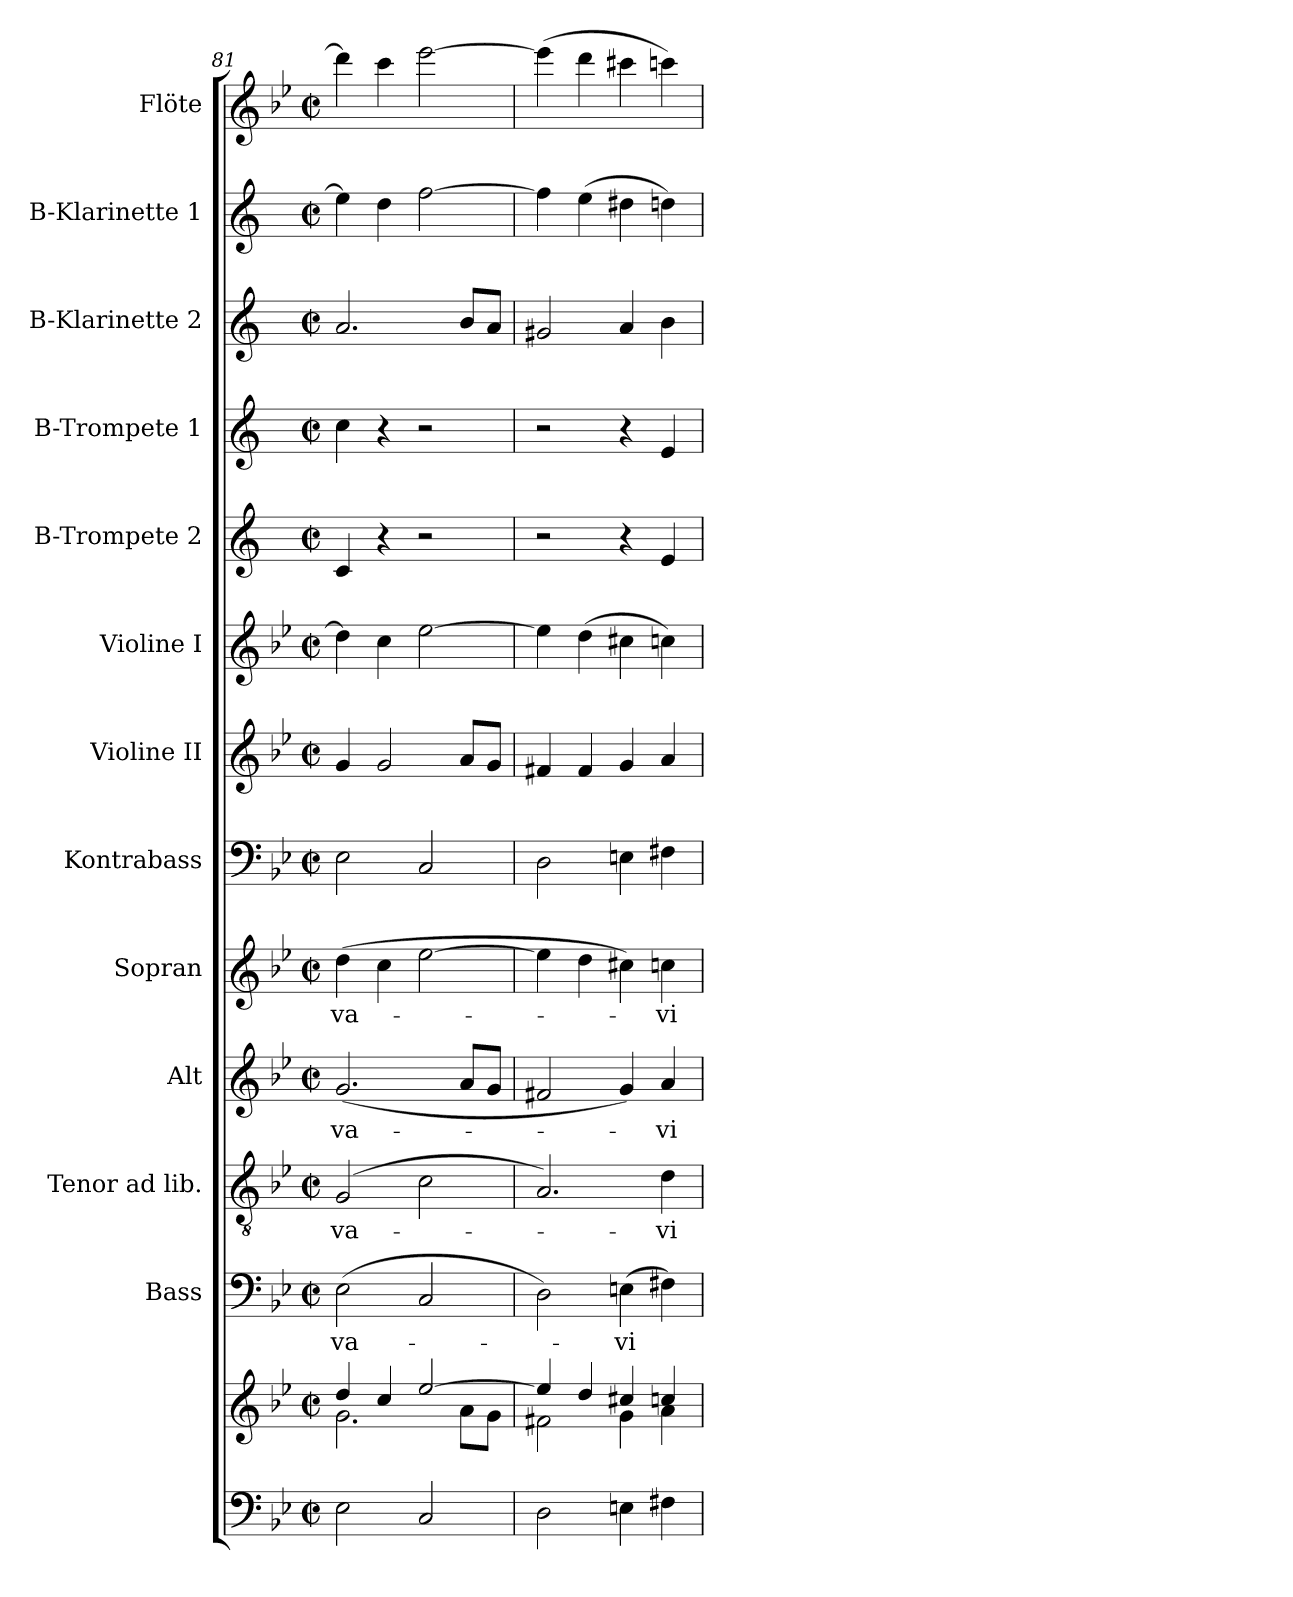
**kern	**kern	**kern	**text	**kern	**text	**kern	**text	**kern	**text	**kern	**kern	**kern	**kern	**kern	**kern	**kern	**kern
*part13	*part13	*part12	*part12	*part11	*part11	*part10	*part10	*part9	*part9	*part8	*part7	*part6	*part5	*part4	*part3	*part2	*part1
*staff14	*staff13	*staff12	*staff12	*staff11	*staff11	*staff10	*staff10	*staff9	*staff9	*staff8	*staff7	*staff6	*staff5	*staff4	*staff3	*staff2	*staff1
*	*	*I"Bass	*	*I"Tenor ad lib.	*	*I"Alt	*	*I"Sopran	*	*I"Kontrabass	*I"Violine II	*I"Violine I	*I"B-Trompete 2	*I"B-Trompete 1	*I"B-Klarinette 2	*I"B-Klarinette 1	*I"Flöte
*	*	*I'B.	*	*I'T.	*	*I'A.	*	*I'S.	*	*I'Kb.	*I'Vl. II	*I'Vl. I	*I'B Trp. 2	*I'B Trp. 1	*I'B Kl. 2	*I'B Kl. 1	*I'Fl.
*clefF4	*clefG2	*clefF4	*	*clefGv2	*	*clefG2	*	*clefG2	*	*clefF4	*clefG2	*clefG2	*clefG2	*clefG2	*clefG2	*clefG2	*clefG2
*	*	*	*	*	*	*	*	*	*	*ITrd7c12	*	*	*ITrd1c2	*ITrd1c2	*ITrd1c2	*ITrd1c2	*
*k[b-e-]	*k[b-e-]	*k[b-e-]	*	*k[b-e-]	*	*k[b-e-]	*	*k[b-e-]	*	*k[b-e-]	*k[b-e-]	*k[b-e-]	*k[b-e-]	*k[b-e-]	*k[b-e-]	*k[b-e-]	*k[b-e-]
*B-:	*B-:	*B-:	*	*B-:	*	*B-:	*	*B-:	*	*B-:	*B-:	*B-:	*B-:	*B-:	*B-:	*B-:	*B-:
*M2/2	*M2/2	*M2/2	*	*M2/2	*	*M2/2	*	*M2/2	*	*M2/2	*M2/2	*M2/2	*M2/2	*M2/2	*M2/2	*M2/2	*M2/2
*met(c|)	*met(c|)	*met(c|)	*	*met(c|)	*	*met(c|)	*	*met(c|)	*	*met(c|)	*met(c|)	*met(c|)	*met(c|)	*met(c|)	*met(c|)	*met(c|)	*met(c|)
=81	=81	=81	=81	=81	=81	=81	=81	=81	=81	=81	=81	=81	=81	=81	=81	=81	=81
*	*^	*	*	*	*	*	*	*	*	*	*	*	*	*	*	*	*
!	!	!	!	!LO:LY:b	!	!LO:LY:b	!	!LO:LY:b	!	!LO:LY:b	!	!	!	!	!	!	!	!
2E-\	4dd/	2.g\	(>2E-\	-va-	(2G/	-va-	(<2.g/	-va-	(>4dd\	-va-	2EE-\	4g/	4dd\]	4B-/	4b-\	2.g/	4dd\]	4ddd\]
.	4cc/	.	.	.	.	.	.	.	4cc\	.	.	2g/	4cc\	4r	4r	.	4cc\	4ccc\
2C/	[>2ee-/	.	2C/	.	2c\	.	.	.	[2ee-\	.	2CC/	.	[2ee-\	2r	2r	.	[2ee-\	[2eee-\
.	.	8a\L	.	.	.	.	8a/L	.	.	.	.	8a/L	.	.	.	8a/L	.	.
.	.	8g\J	.	.	.	.	8g/J	.	.	.	.	8g/J	.	.	.	8g/J	.	.
=82	=82	=82	=82	=82	=82	=82	=82	=82	=82	=82	=82	=82	=82	=82	=82	=82	=82	=82
2D\	4ee-/]	2f#X\	2D\)	.	2.A/)	.	2f#X/	.	4ee-\]	.	2DD\	4f#X/	4ee-\]	2r	2r	2f#X/	4ee-\]	(>4eee-\]
.	4dd/	.	.	.	.	.	.	.	4dd\	.	.	4f#/	(>4dd\	.	.	.	(>4dd\	4ddd\
!	!	!	!	!LO:LY:b	!	!	!	!	!	!	!	!	!	!	!	!	!	!
4En\	4cc#X/	4g\	(>4En\	-vi	.	.	4g/)	.	4cc#X\)	.	4EEn\	4g/	4cc#X\	4r	4r	4g/	4cc#X\	4ccc#X\
!	!	!	!	!	!	!LO:LY:b	!	!LO:LY:b	!	!LO:LY:b	!	!	!	!	!	!	!	!
4F#X\	4ccn/	4a\	4F#X\)	.	4d\	-vi	4a/	-vi	4ccn\	-vi	4FF#X\	4a/	4ccn\)	4d/	4d/	4a\	4ccn\)	4cccn\)
*	*v	*v	*	*	*	*	*	*	*	*	*	*	*	*	*	*	*	*
=	=	=	=	=	=	=	=	=	=	=	=	=	=	=	=	=	=
*-	*-	*-	*-	*-	*-	*-	*-	*-	*-	*-	*-	*-	*-	*-	*-	*-	*-
